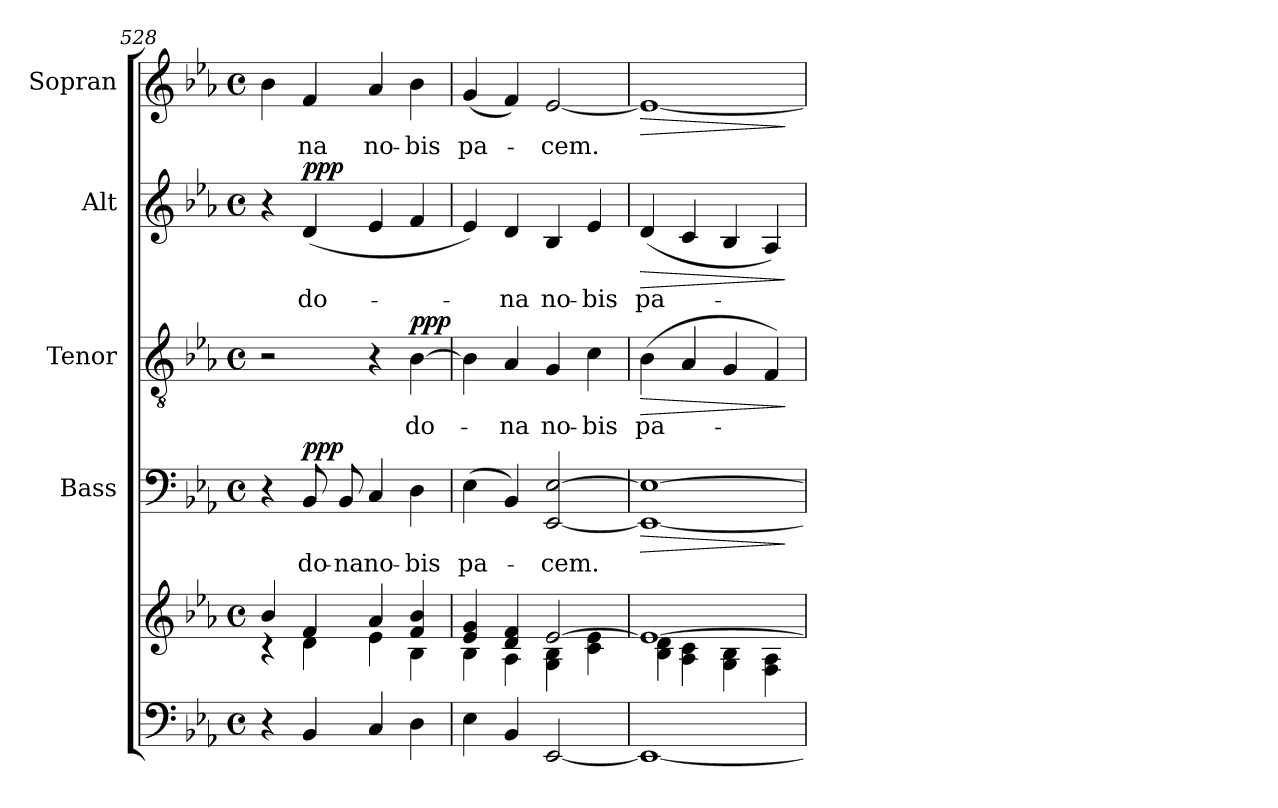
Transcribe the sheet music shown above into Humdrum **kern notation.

**kern	**kern	**kern	**text	**dynam	**kern	**text	**dynam	**kern	**text	**dynam	**kern	**text	**dynam
*part5	*part5	*part4	*part4	*part4	*part3	*part3	*part3	*part2	*part2	*part2	*part1	*part1	*part1
*staff6	*staff5	*staff4	*staff4	*staff4	*staff3	*staff3	*staff3	*staff2	*staff2	*staff2	*staff1	*staff1	*staff1
*	*	*I"Bass	*	*	*I"Tenor	*	*	*I"Alt	*	*	*I"Sopran	*	*
*	*	*I'B.	*	*	*I'T.	*	*	*I'A.	*	*	*I'S.	*	*
*clefF4	*clefG2	*clefF4	*	*	*clefGv2	*	*	*clefG2	*	*	*clefG2	*	*
*k[b-e-a-]	*k[b-e-a-]	*k[b-e-a-]	*	*	*k[b-e-a-]	*	*	*k[b-e-a-]	*	*	*k[b-e-a-]	*	*
*E-:	*E-:	*E-:	*	*	*E-:	*	*	*E-:	*	*	*E-:	*	*
*M4/4	*M4/4	*M4/4	*	*	*M4/4	*	*	*M4/4	*	*	*M4/4	*	*
*met(c)	*met(c)	*met(c)	*	*	*met(c)	*	*	*met(c)	*	*	*met(c)	*	*
=528	=528	=528	=528	=528	=528	=528	=528	=528	=528	=528	=528	=528	=528
*	*^	*	*	*	*	*	*	*	*	*	*	*	*
4r	4b-/	4rc	4r	.	.	2r	.	.	4r	.	.	4b-\	.	.
!	!	!	!	!LO:LY:b	!LO:DY:a	!	!	!	!	!LO:LY:b	!LO:DY:a	!	!LO:LY:b	!
4BB-/	4f/	4d\	8BB-/	do-	ppp	.	.	.	(<4d/	do-	ppp	4f/	-na	.
!	!	!	!	!LO:LY:b	!	!	!	!	!	!	!	!	!	!
.	.	.	8BB-/	-na	.	.	.	.	.	.	.	.	.	.
!	!	!	!	!LO:LY:b	!	!	!	!	!	!	!	!	!LO:LY:b	!
4C/	4a-/	4e-\	4C/	no-	.	4r	.	.	4e-/	.	.	4a-/	no-	.
!	!	!	!	!LO:LY:b	!	!	!LO:LY:b	!LO:DY:a	!	!	!	!	!LO:LY:b	!
4D\	4f/ 4b-/	4B-\	4D\	-bis	.	[4B-\	do-	ppp	4f/	.	.	4b-\	-bis	.
=529	=529	=529	=529	=529	=529	=529	=529	=529	=529	=529	=529	=529	=529	=529
!	!	!	!	!LO:LY:b	!	!	!	!	!	!	!	!	!LO:LY:b	!
4E-\	4e-/ 4g/	4B-\	(>4E-\	pa-	.	4B-\]	.	.	4e-/)	.	.	(<4g/	pa-	.
!	!	!	!	!	!	!	!LO:LY:b	!	!	!LO:LY:b	!	!	!	!
4BB-/	4d/ 4f/	4A-\	4BB-/)	.	.	4A-/	-na	.	4d/	-na	.	4f/)	.	.
!	!	!	!	!LO:LY:b	!	!	!LO:LY:b	!	!	!LO:LY:b	!	!	!LO:LY:b	!
[2EE-/	[>2e-/	4G\ 4B-\	[2EE-/ [2E-/	-cem.	.	4G/	no-	.	4B-/	no-	.	[2e-/	-cem.	.
!	!	!	!	!	!	!	!LO:LY:b	!	!	!LO:LY:b	!	!	!	!
.	.	4c\ 4e-\	.	.	.	4c\	-bis	.	4e-/	-bis	.	.	.	.
=530	=530	=530	=530	=530	=530	=530	=530	=530	=530	=530	=530	=530	=530	=530
!	!	!	!	!	!LO:HP:b	!	!LO:LY:b	!LO:HP:b	!	!LO:LY:b	!LO:HP:b	!	!	!LO:HP:b
1EE-_	1e-_	4B-\ 4d\	1EE-_ 1E-_	.	>	(>4B-\	pa-	>	(<4d/	pa-	>	1e-_	.	>
.	.	4A-\ 4c\	.	.	.	4A-/	.	.	4c/	.	.	.	.	.
.	.	4G\ 4B-\	.	.	.	4G/	.	.	4B-/	.	.	.	.	.
.	.	4F\ 4A-\	.	.	.	4F/)	.	.	4A-/)	.	.	.	.	.
*	*v	*v	*	*	*	*	*	*	*	*	*	*	*	*
.	.	.	.	]	.	.	]	.	.	]	.	.	]
=	=	=	=	=	=	=	=	=	=	=	=	=	=
*-	*-	*-	*-	*-	*-	*-	*-	*-	*-	*-	*-	*-	*-
